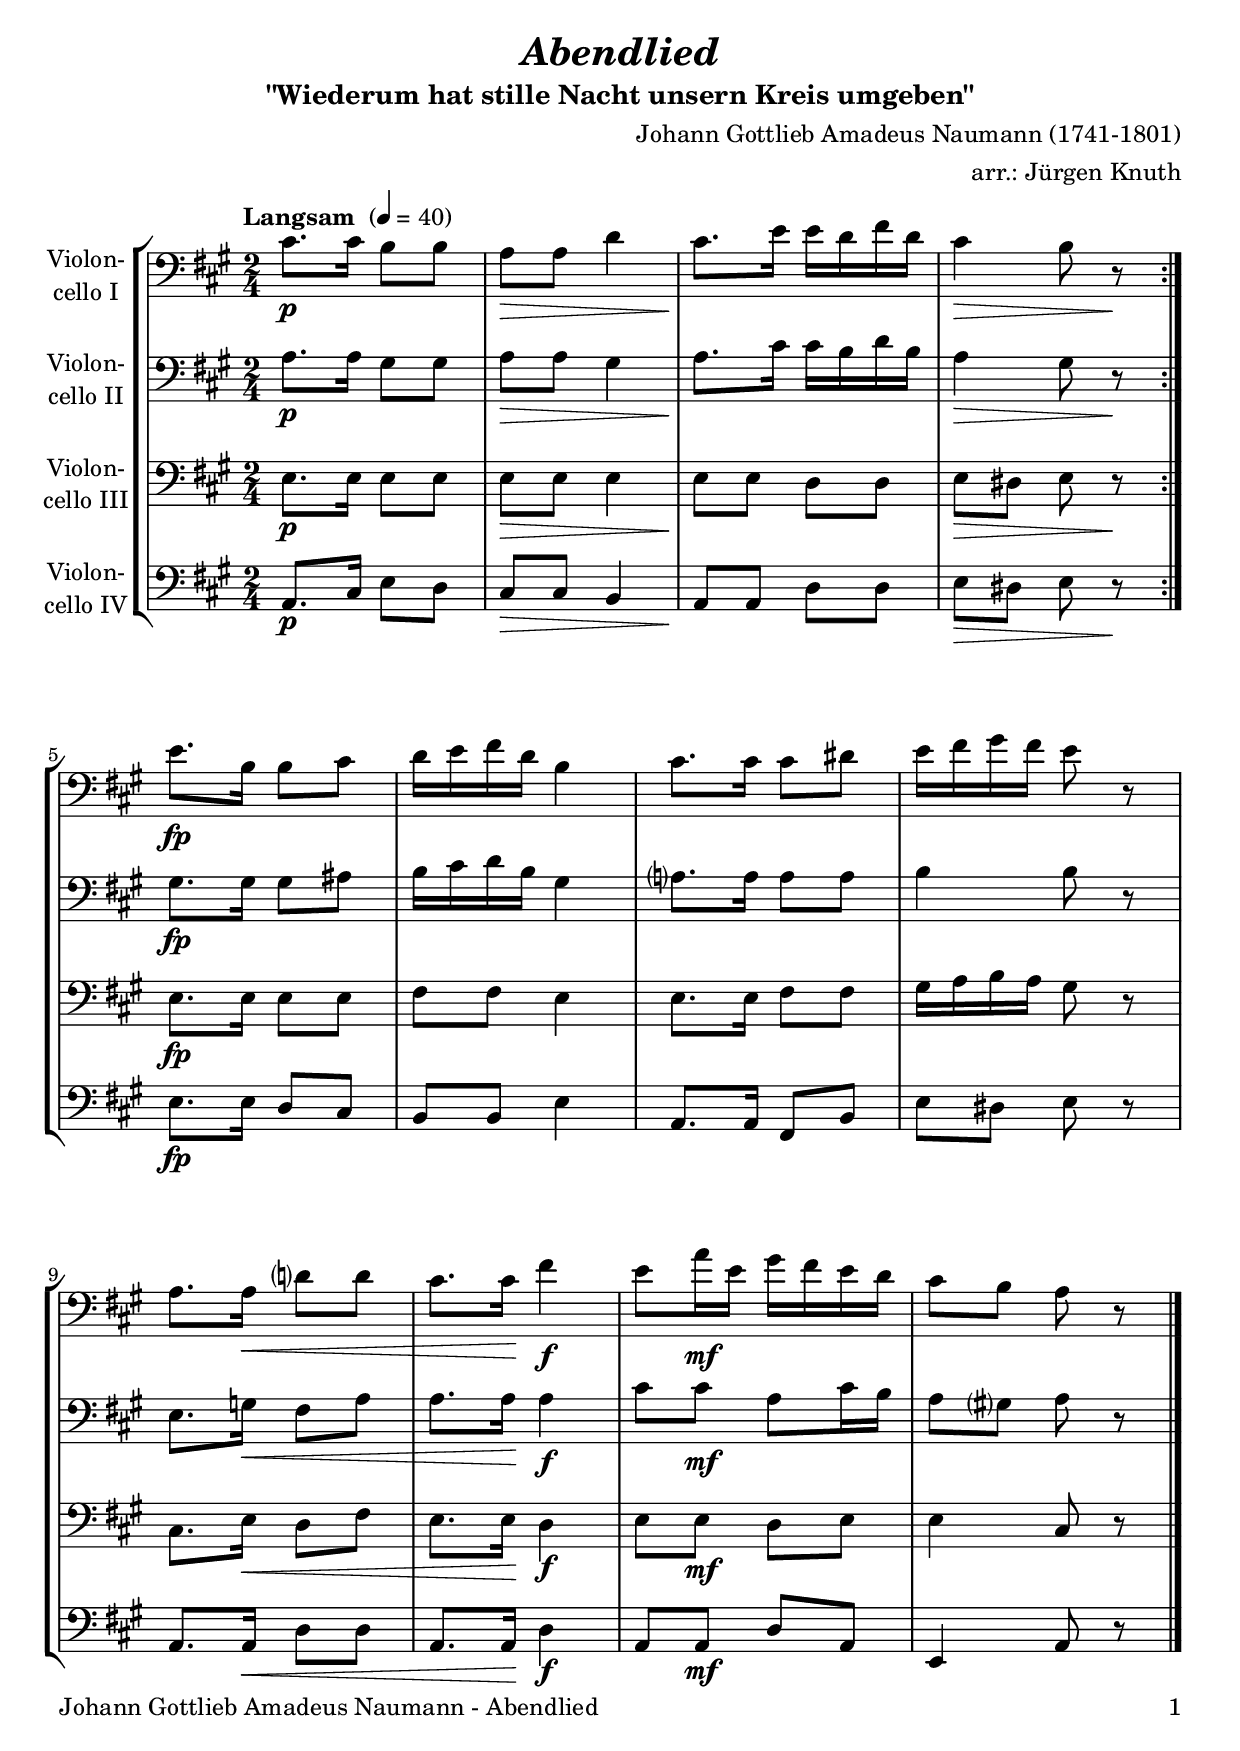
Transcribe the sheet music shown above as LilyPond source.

\version "2.20.2"
\include "deutsch.ly"

#(set-global-staff-size 21)

\header {
  title     = \markup \bold \italic "Abendlied"
  subtitle  = "\"Wiederum hat stille Nacht unsern Kreis umgeben\""
  composer  = "Johann Gottlieb Amadeus Naumann (1741-1801)"
  arranger  = "arr.: Jürgen Knuth"
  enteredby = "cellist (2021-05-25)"
%  piece     = ""
}

voiceconsts = {
  \key a \major
  \time 2/4
  \clef "bass"
%  \numericTimeSignature
  \compressEmptyMeasures
  % Set default beaming for all staves
%  \set Timing.beamExceptions = #'()
%  \set Timing.baseMoment     = #(ly:make-moment 1 4)
%  \set Timing.beatStructure  = #'(1 1 1)
  \tempo "Langsam " 4=40
}

micl = "clarinet"
mifl = "flute"
miob = "oboe"
mifh = "french horn"
misx = "tenor sax"
mist = "string ensemble 1"
mivl = "violin"
miba = "cello"

va = \relative c' {
  \voiceconsts
  
  \repeat volta 2 {
    cis8.\p cis16 h8 h
    a\> a d4
    cis8.\! e16 e d fis d
    cis4\> h8 r\!
  }

  e8.\fp h16 h8 cis
  d16 e fis d h4
  cis8. cis16 cis8 dis
  e16 fis gis fis e8 r

  a,8. a16\< d?8 d
  cis8. cis16\! fis4\f
  e8 a16\mf e gis fis e d
  cis8 h a r \bar "|."
}

vb = \relative c' {
  \voiceconsts
  
  \repeat volta 2 {
    a8.\p a16 gis8 gis
    a\> a gis4
    a8.\! cis16 cis h d h
    a4\> gis8 r\!
  }

  gis8.\fp gis16 gis8 ais
  h16 cis d h gis4
  a?8. a16 a8 a
  h4 h8 r

  e,8. g16\< fis8 a
  a8. a16\! a4\f
  cis8 cis\mf a cis16 h
  a8 gis? a r \bar "|."
}

vc = \relative c {
  \voiceconsts
  
  \repeat volta 2 {
    e8.\p e16 e8 e
    e\> e e4
    e8\! e d d
    e\> dis e r\!
  }

  e8.\fp e16 e8 e
  fis fis e4
  e8. e16 fis8 fis
  gis16 a h a gis8 r

  cis,8. e16\< d8 fis
  e8. e16\! d4\f
  e8 e\mf d e
  e4 cis8 r \bar "|."
}

vd = \relative c {
  \voiceconsts
  
  \repeat volta 2 {
    a8.\p cis16 e8 d
    cis\> cis h4
    a8\! a d d
    e\> dis e r\!
  }

  e8.\fp e16 d8 cis
  h h e4
  a,8. a16 fis8 h
  e dis e r

  a,8. a16\< d8 d
  a8. a16\! d4\f
  a8 a\mf d a
  e4 a8 r \bar "|."
}


music = \new StaffGroup <<
      \new Staff {
	\set Staff.midiInstrument = \miba
	\set Staff.instrumentName = \markup \center-column { "Violon-" "cello I" }
	\transpose a a { \va }
      }

      \new Staff {
	\set Staff.midiInstrument = \miba
	\set Staff.instrumentName = \markup \center-column { "Violon-" "cello II" }
	\transpose a a { \vb }
      }

      \new Staff {
	\set Staff.midiInstrument = \miba
	\set Staff.instrumentName = \markup \center-column { "Violon-" "cello III" }
	\transpose a a { \vc }
      }

      \new Staff {
	\set Staff.midiInstrument = \miba
	\set Staff.instrumentName = \markup \center-column { "Violon-" "cello IV" }
	\transpose a a { \vd }
      }
>>

\book {
   \paper {
    print-page-number = ##t
    print-first-page-number = ##t
    ragged-last-bottom = ##f
    oddHeaderMarkup = \markup \null
    evenHeaderMarkup = \markup \null
    oddFooterMarkup = \markup {
      \fill-line {
        \on-the-fly #print-page-number-check-first
        "Johann Gottlieb Amadeus Naumann - Abendlied" \fromproperty #'page:page-number-string
      }
    }
    evenFooterMarkup = \oddFooterMarkup
  } \score {
    \music
    \layout {}
  }

  \score {
    \unfoldRepeats \music

    \midi {
      \context {
        \Score
      }
    }
  }
}